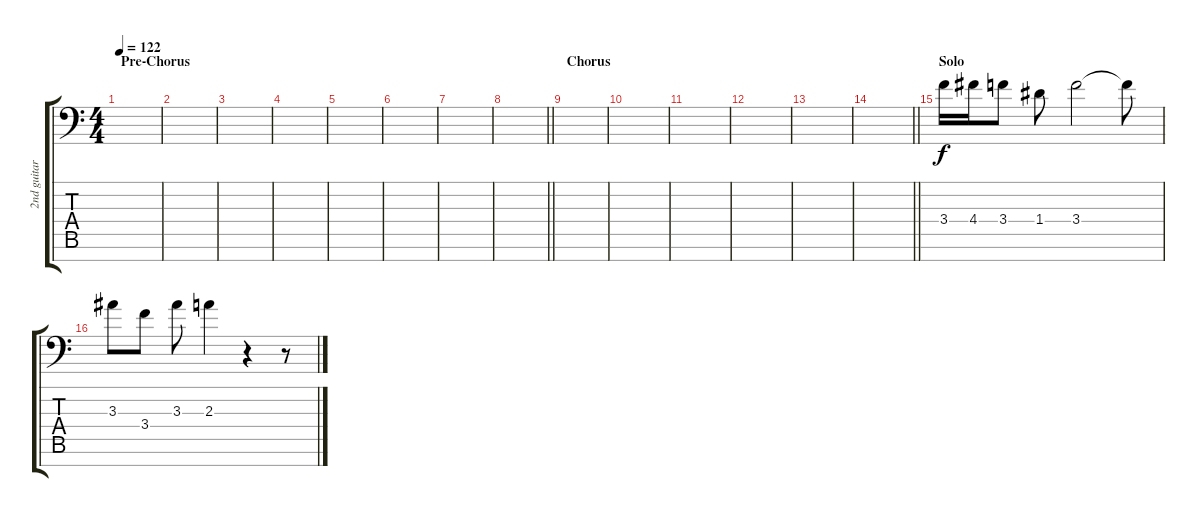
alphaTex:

\track ("2nd guitar in solo" "2nd guitar") {instrument distortionguitar}
\staff {score tabs}
\tuning (E4 B3 G3 D3 A2 E2 C-1) {hide}
\ts (4 4)
\section ("" "Pre-Chorus")
\tempo 122
\clef f4
\ks c
|
|
|
|
|
|
|
\barLineRight lightlight
|
\section ("" "Chorus")
|
|
|
|
|
\barLineRight lightlight
|
\section ("" "Solo")
3.4.16 4.4.16 3.4.8 1.4.8 3.4.2 3.4{t}.8 |
3.3.8 3.4.8 3.3.8 2.3.4 r.4 r.8
